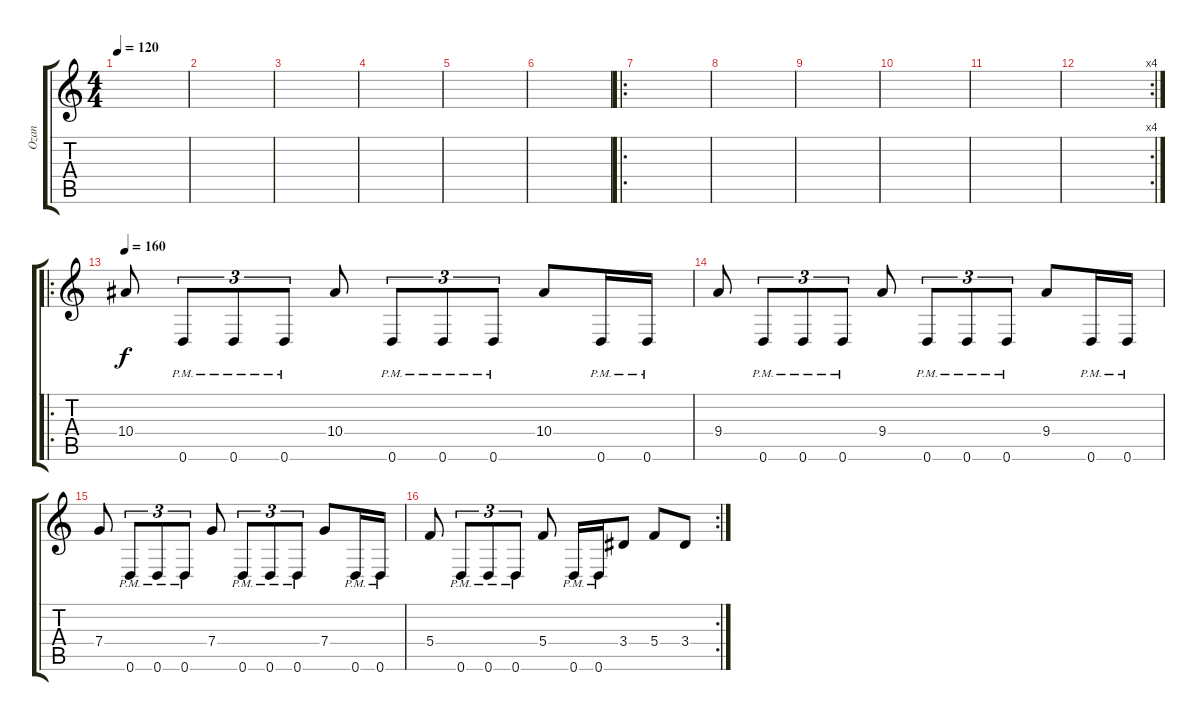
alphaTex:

\track ("Ozan" "Ozan") {instrument distortionguitar}
\staff {score tabs}
\tuning (D4 A3 F3 C3 G2 D2) {hide}
\ts (4 4)
\tempo 120
\clef g2
\ks c
|
|
|
|
|
|
\ro
|
|
|
|
|
\rc 4
|
\ro
\tempo 160
10.4.8 0.6{pm}.8{tu (3 2)} 0.6{pm}.8{tu (3 2)} 0.6{pm}.8{tu (3 2)} 10.4.8 0.6{pm}.8{tu (3 2)} 0.6{pm}.8{tu (3 2)} 0.6{pm}.8{tu (3 2)} 10.4.8 0.6{pm}.16 0.6{pm}.16 |
9.4.8 0.6{pm}.8{tu (3 2)} 0.6{pm}.8{tu (3 2)} 0.6{pm}.8{tu (3 2)} 9.4.8 0.6{pm}.8{tu (3 2)} 0.6{pm}.8{tu (3 2)} 0.6{pm}.8{tu (3 2)} 9.4.8 0.6{pm}.16 0.6{pm}.16 |
7.4.8 0.6{pm}.8{tu (3 2)} 0.6{pm}.8{tu (3 2)} 0.6{pm}.8{tu (3 2)} 7.4.8 0.6{pm}.8{tu (3 2)} 0.6{pm}.8{tu (3 2)} 0.6{pm}.8{tu (3 2)} 7.4.8 0.6{pm}.16 0.6{pm}.16 |
\rc 2
5.4.8 0.6{pm}.8{tu (3 2)} 0.6{pm}.8{tu (3 2)} 0.6{pm}.8{tu (3 2)} 5.4.8 0.6{pm}.16 0.6{pm}.16 3.4.8 5.4.8 3.4.8
